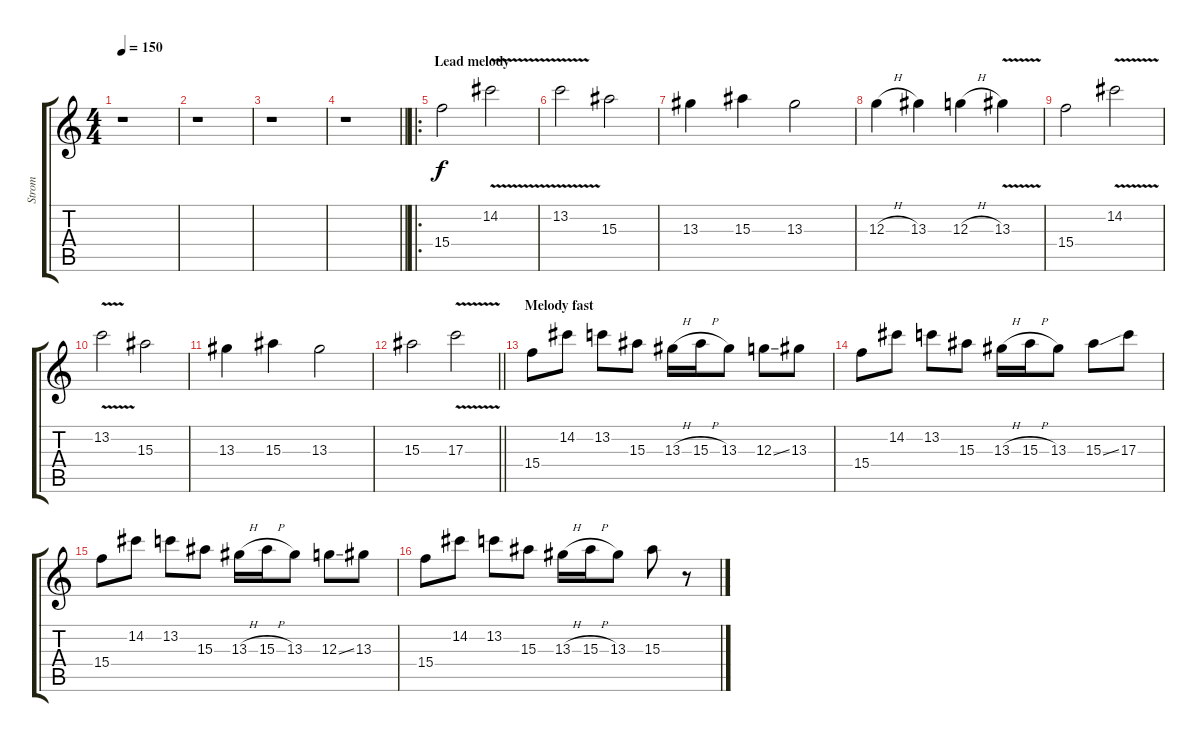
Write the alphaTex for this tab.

\track ("Strom" "Strom") {instrument distortionguitar}
\staff {score tabs}
\tuning (E4 B3 G3 D3 A2 E2) {hide}
\ts (4 4)
\tempo 150
\clef g2
\ks c
r.1{dy f} |
r.1 |
r.1 |
\barLineRight lightlight
r.1 |
\ro
\section ("" "Lead melody")
15.4.2 14.2{v}.2 |
13.2{v}.2 15.3.2 |
13.3.4 15.3.4 13.3.2 |
12.3{h}.4 13.3.4 12.3{h}.4 13.3{v}.4 |
15.4.2 14.2{v}.2 |
13.2{v}.2 15.3.2 |
13.3.4 15.3.4 13.3.2 |
\barLineRight lightlight
15.3.2 17.3{v}.2 |
\section ("" "Melody fast")
15.4.8 14.2.8 13.2.8 15.3.8 13.3{h}.16 15.3{h}.16 13.3.8 12.3{ss}.8 13.3.8 |
15.4.8 14.2.8 13.2.8 15.3.8 13.3{h}.16 15.3{h}.16 13.3.8 15.3{ss}.8 17.3.8 |
15.4.8 14.2.8 13.2.8 15.3.8 13.3{h}.16 15.3{h}.16 13.3.8 12.3{ss}.8 13.3.8 |
15.4.8 14.2.8 13.2.8 15.3.8 13.3{h}.16 15.3{h}.16 13.3.8 15.3.8 r.8
